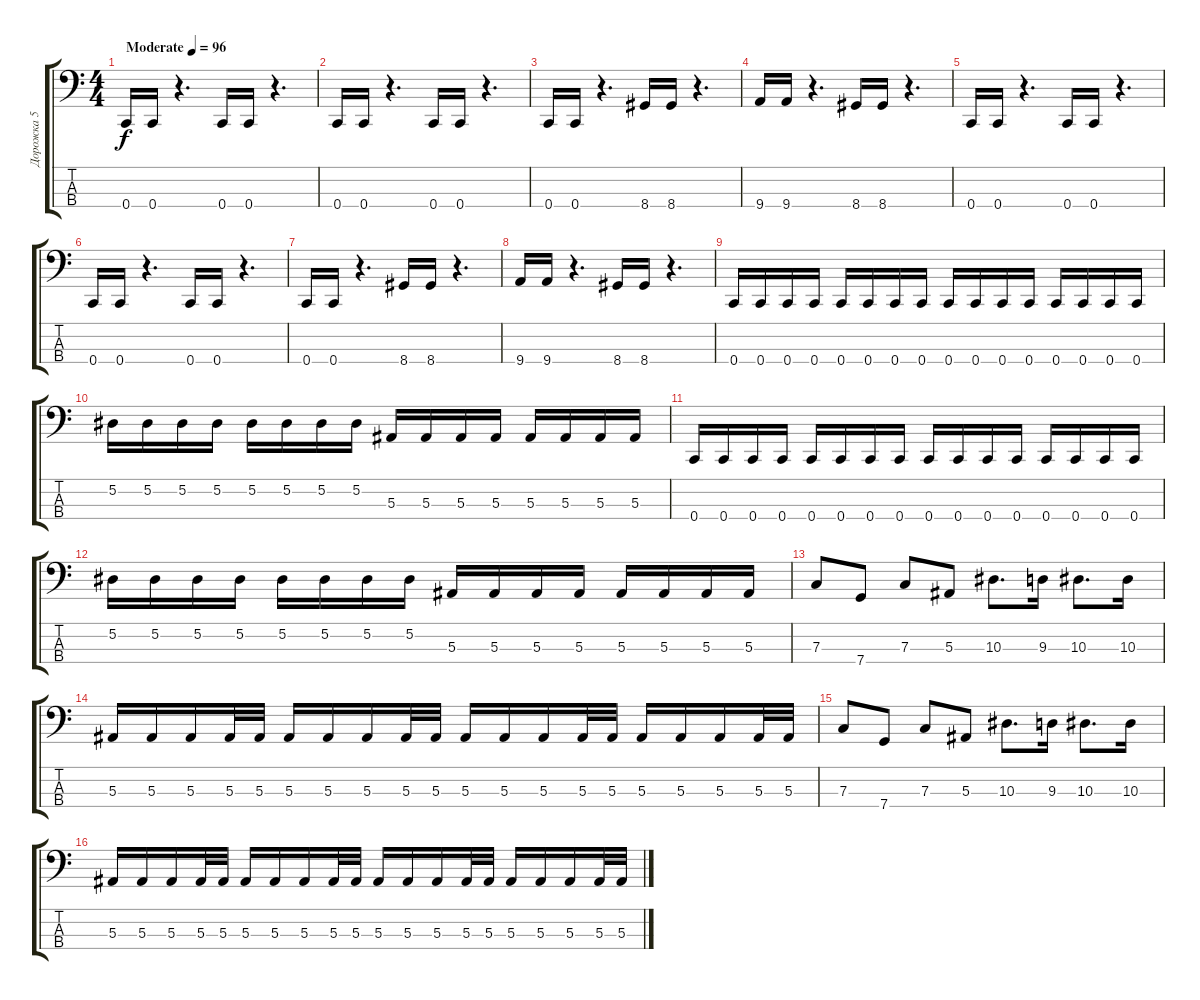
\track ("Дорожка 5" "Дорожка 5") {instrument electricbassfinger}
\staff {score tabs}
\tuning (Eb2 Bb1 F1 C1) {hide}
\ts (4 4)
\tempo (96 "Moderate")
\clef f4
\ks c
0.4.16{dy f instrument electricbassfinger} 0.4.16 r.4{d} 0.4.16 0.4.16 r.4{d} |
0.4.16 0.4.16 r.4{d} 0.4.16 0.4.16 r.4{d} |
0.4.16 0.4.16 r.4{d} 8.4.16 8.4.16 r.4{d} |
9.4.16 9.4.16 r.4{d} 8.4.16 8.4.16 r.4{d} |
0.4.16 0.4.16 r.4{d} 0.4.16 0.4.16 r.4{d} |
0.4.16 0.4.16 r.4{d} 0.4.16 0.4.16 r.4{d} |
0.4.16 0.4.16 r.4{d} 8.4.16 8.4.16 r.4{d} |
9.4.16 9.4.16 r.4{d} 8.4.16 8.4.16 r.4{d} |
0.4.16 0.4.16 0.4.16 0.4.16 0.4.16 0.4.16 0.4.16 0.4.16 0.4.16 0.4.16 0.4.16 0.4.16 0.4.16 0.4.16 0.4.16 0.4.16 |
5.2.16 5.2.16 5.2.16 5.2.16 5.2.16 5.2.16 5.2.16 5.2.16 5.3.16 5.3.16 5.3.16 5.3.16 5.3.16 5.3.16 5.3.16 5.3.16 |
0.4.16 0.4.16 0.4.16 0.4.16 0.4.16 0.4.16 0.4.16 0.4.16 0.4.16 0.4.16 0.4.16 0.4.16 0.4.16 0.4.16 0.4.16 0.4.16 |
5.2.16 5.2.16 5.2.16 5.2.16 5.2.16 5.2.16 5.2.16 5.2.16 5.3.16 5.3.16 5.3.16 5.3.16 5.3.16 5.3.16 5.3.16 5.3.16 |
7.3.8 7.4.8 7.3.8 5.3.8 10.3.8{d} 9.3.16 10.3.8{d} 10.3.16 |
5.3.16 5.3.16 5.3.16 5.3.32 5.3.32 5.3.16 5.3.16 5.3.16 5.3.32 5.3.32 5.3.16 5.3.16 5.3.16 5.3.32 5.3.32 5.3.16 5.3.16 5.3.16 5.3.32 5.3.32 |
7.3.8 7.4.8 7.3.8 5.3.8 10.3.8{d} 9.3.16 10.3.8{d} 10.3.16 |
5.3.16 5.3.16 5.3.16 5.3.32 5.3.32 5.3.16 5.3.16 5.3.16 5.3.32 5.3.32 5.3.16 5.3.16 5.3.16 5.3.32 5.3.32 5.3.16 5.3.16 5.3.16 5.3.32 5.3.32
